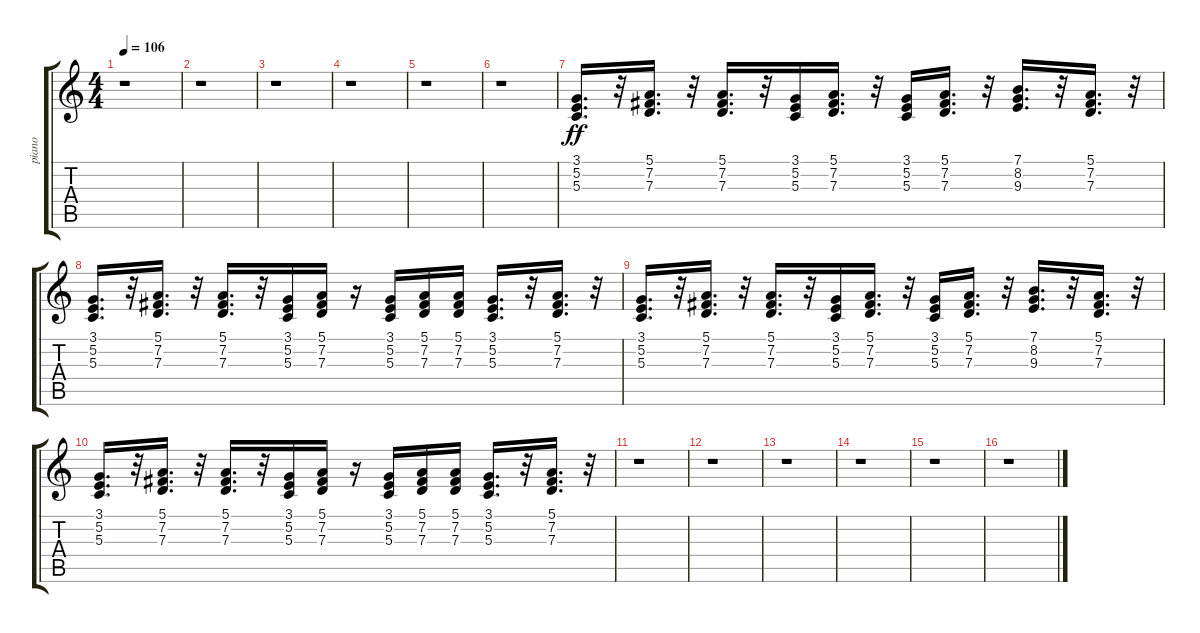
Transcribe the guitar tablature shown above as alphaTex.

\track ("piano" "piano") {instrument brightacousticpiano}
\staff {score tabs}
\tuning (E4 B3 G3 D3 A2 E2) {hide}
\ts (4 4)
\tempo 106
\clef g2
\ks c
r.1{dy f} |
r.1 |
r.1 |
r.1 |
r.1 |
r.1 |
(3.1 5.2 5.3).16{d dy ff volume 13} r.32 (5.1 7.2 7.3).16{d} r.32 (5.1 7.2 7.3).16{d} r.32 (3.1 5.2 5.3).16 (5.1 7.2 7.3).16{d} r.32 (3.1 5.2 5.3).16 (5.1 7.2 7.3).16{d} r.32 (7.1 8.2 9.3).16{d} r.32 (5.1 7.2 7.3).16{d} r.32 |
(3.1 5.2 5.3).16{d} r.32 (5.1 7.2 7.3).16{d} r.32 (5.1 7.2 7.3).16{d} r.32 (3.1 5.2 5.3).16 (5.1 7.2 7.3).16 r.16 (3.1 5.2 5.3).16 (5.1 7.2 7.3).16 (5.1 7.2 7.3).16 (3.1 5.2 5.3).16{d} r.32 (5.1 7.2 7.3).16{d} r.32 |
(3.1 5.2 5.3).16{d} r.32 (5.1 7.2 7.3).16{d} r.32 (5.1 7.2 7.3).16{d} r.32 (3.1 5.2 5.3).16 (5.1 7.2 7.3).16{d} r.32 (3.1 5.2 5.3).16 (5.1 7.2 7.3).16{d} r.32 (7.1 8.2 9.3).16{d} r.32 (5.1 7.2 7.3).16{d} r.32 |
(3.1 5.2 5.3).16{d} r.32 (5.1 7.2 7.3).16{d} r.32 (5.1 7.2 7.3).16{d} r.32 (3.1 5.2 5.3).16 (5.1 7.2 7.3).16 r.16 (3.1 5.2 5.3).16 (5.1 7.2 7.3).16 (5.1 7.2 7.3).16 (3.1 5.2 5.3).16{d} r.32 (5.1 7.2 7.3).16{d} r.32 |
r.1 |
r.1 |
r.1 |
r.1 |
r.1 |
r.1
